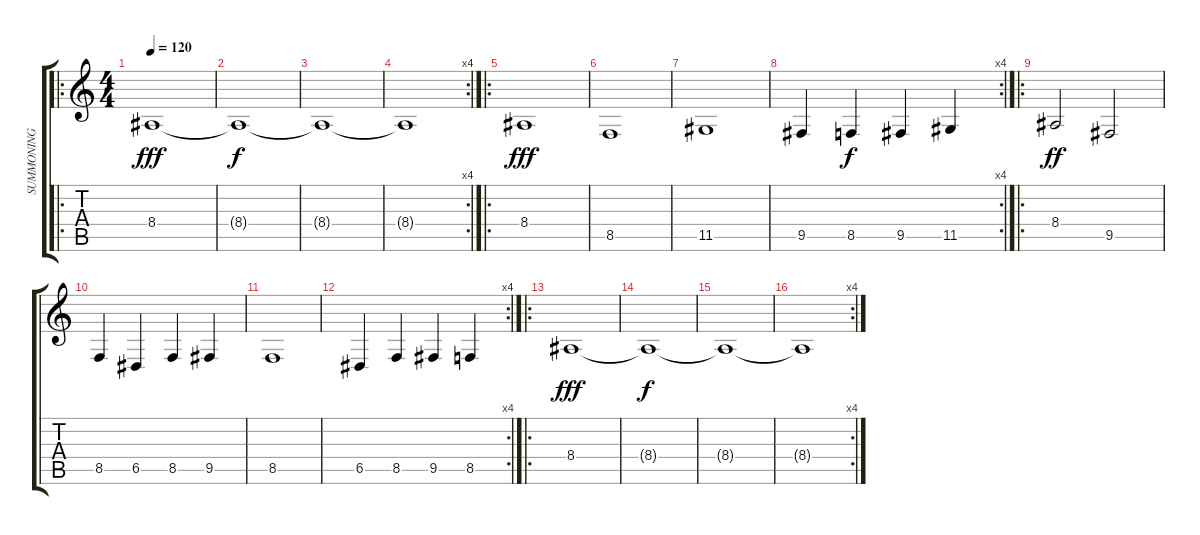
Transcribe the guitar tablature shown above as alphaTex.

\track ("SUMMONING" "SUMMONING") {instrument stringensemble1}
\staff {score tabs}
\tuning (E4 B3 G3 D3 A2 E2) {hide}
\ro
\ts (4 4)
\tempo 120
\clef g2
\ks c
8.4.1{dy fff instrument stringensemble1} |
8.4{t}.1{dy f} |
8.4{t}.1 |
\rc 4
8.4{t}.1 |
\ro
8.4.1{dy fff} |
8.5.1 |
11.5.1 |
\rc 4
9.5.4 8.5.4{dy f} 9.5.4 11.5.4 |
\ro
8.4.2{dy ff} 9.5.2 |
8.5.4 6.5.4 8.5.4 9.5.4 |
8.5.1 |
\rc 4
6.5.4 8.5.4 9.5.4 8.5.4 |
\ro
8.4.1{dy fff} |
8.4{t}.1{dy f} |
8.4{t}.1 |
\rc 4
8.4{t}.1
